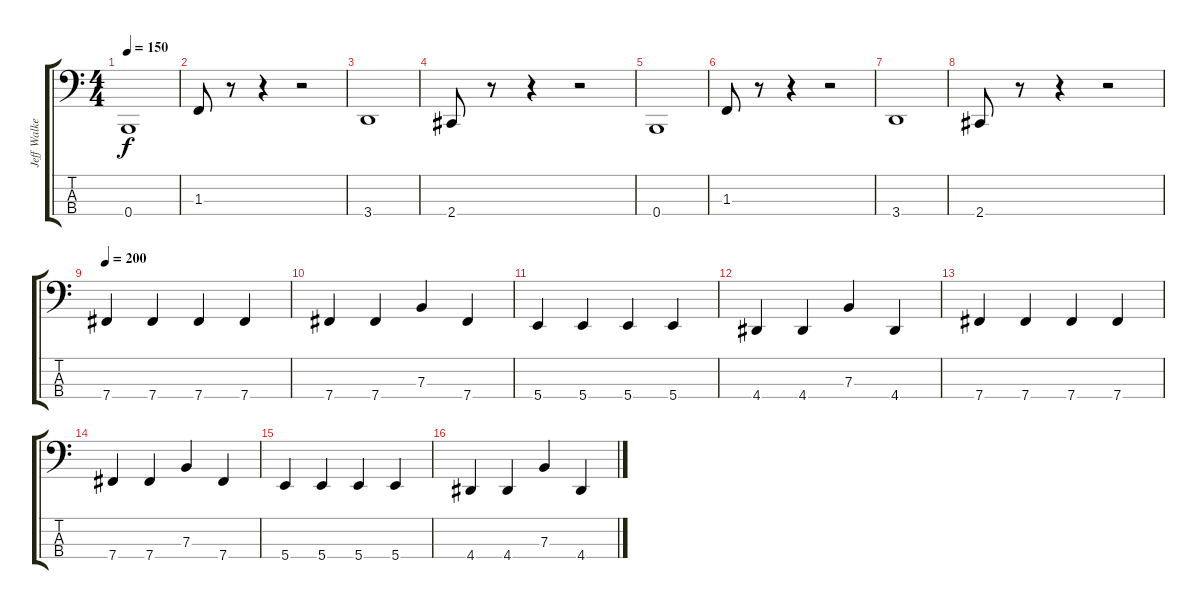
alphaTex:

\track ("Jeff Walker" "Jeff Walke") {instrument electricbasspick}
\staff {score tabs}
\tuning (D2 A1 E1 B0) {hide}
\ts (4 4)
\tempo 150
\clef f4
\ks c
0.4.1{dy f instrument electricbasspick} |
1.3.8 r.8 r.4 r.2 |
3.4.1 |
2.4.8 r.8 r.4 r.2 |
0.4.1 |
1.3.8 r.8 r.4 r.2 |
3.4.1 |
2.4.8 r.8 r.4 r.2 |
\tempo 200
7.4.4 7.4.4 7.4.4 7.4.4 |
7.4.4 7.4.4 7.3.4 7.4.4 |
5.4.4 5.4.4 5.4.4 5.4.4 |
4.4.4 4.4.4 7.3.4 4.4.4 |
7.4.4 7.4.4 7.4.4 7.4.4 |
7.4.4 7.4.4 7.3.4 7.4.4 |
5.4.4 5.4.4 5.4.4 5.4.4 |
4.4.4 4.4.4 7.3.4 4.4.4
